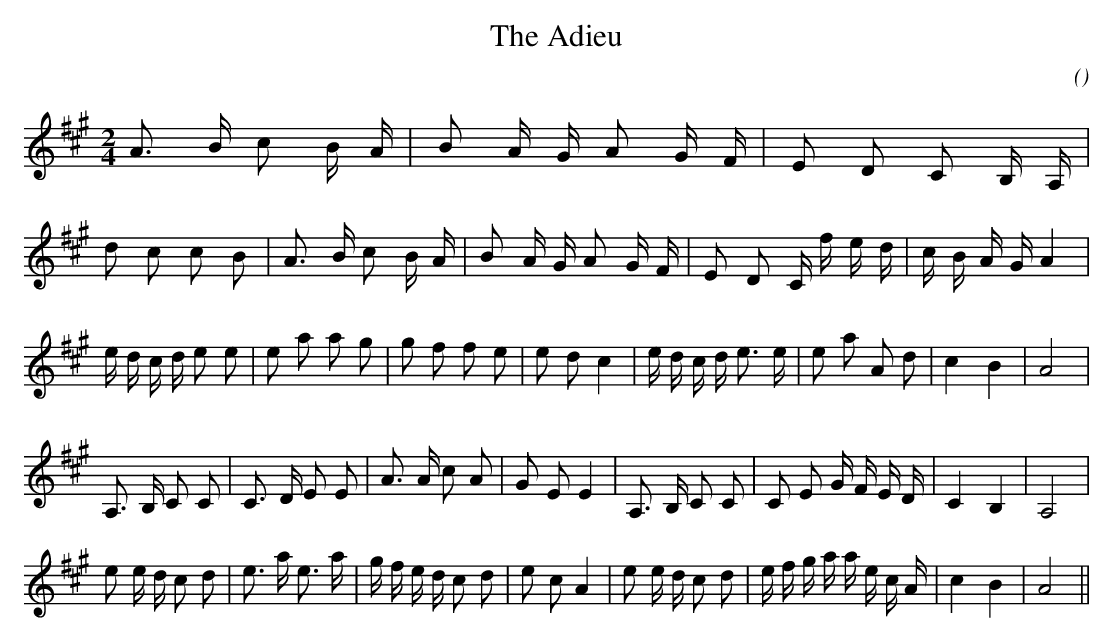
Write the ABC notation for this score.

X:1
T: The Adieu
C:
O:
M:2/4
K:A
K:A
M:2/4
L:1/16
A3 B c2 B A |B2 A G A2 G F |E2 D2 C2 B, A, |d2 c2 c2 B2 |A3 B c2 B A |B2 A G A2 G F |E2 D2 C f e d |c B A G A4 |
e d c d e2 e2 |e2 a2 a2 g2 |g2 f2 f2 e2 |e2 d2 c4 |e d c d e3 e |e2 a2 A2 d2 |c4 B4 |A8 |
A,3 B, C2 C2 |C3 D E2 E2 |A3 A c2 A2 |G2 E2 E4 |A,3 B, C2 C2 |C2 E2 G F E D |C4 B,4 |A,8 |
e2 e d c2 d2 |e3 a e3 a |g f e d c2 d2 |e2 c2 A4 |e2 e d c2 d2 |e f g a a e c A |c4 B4 |A8 ||
